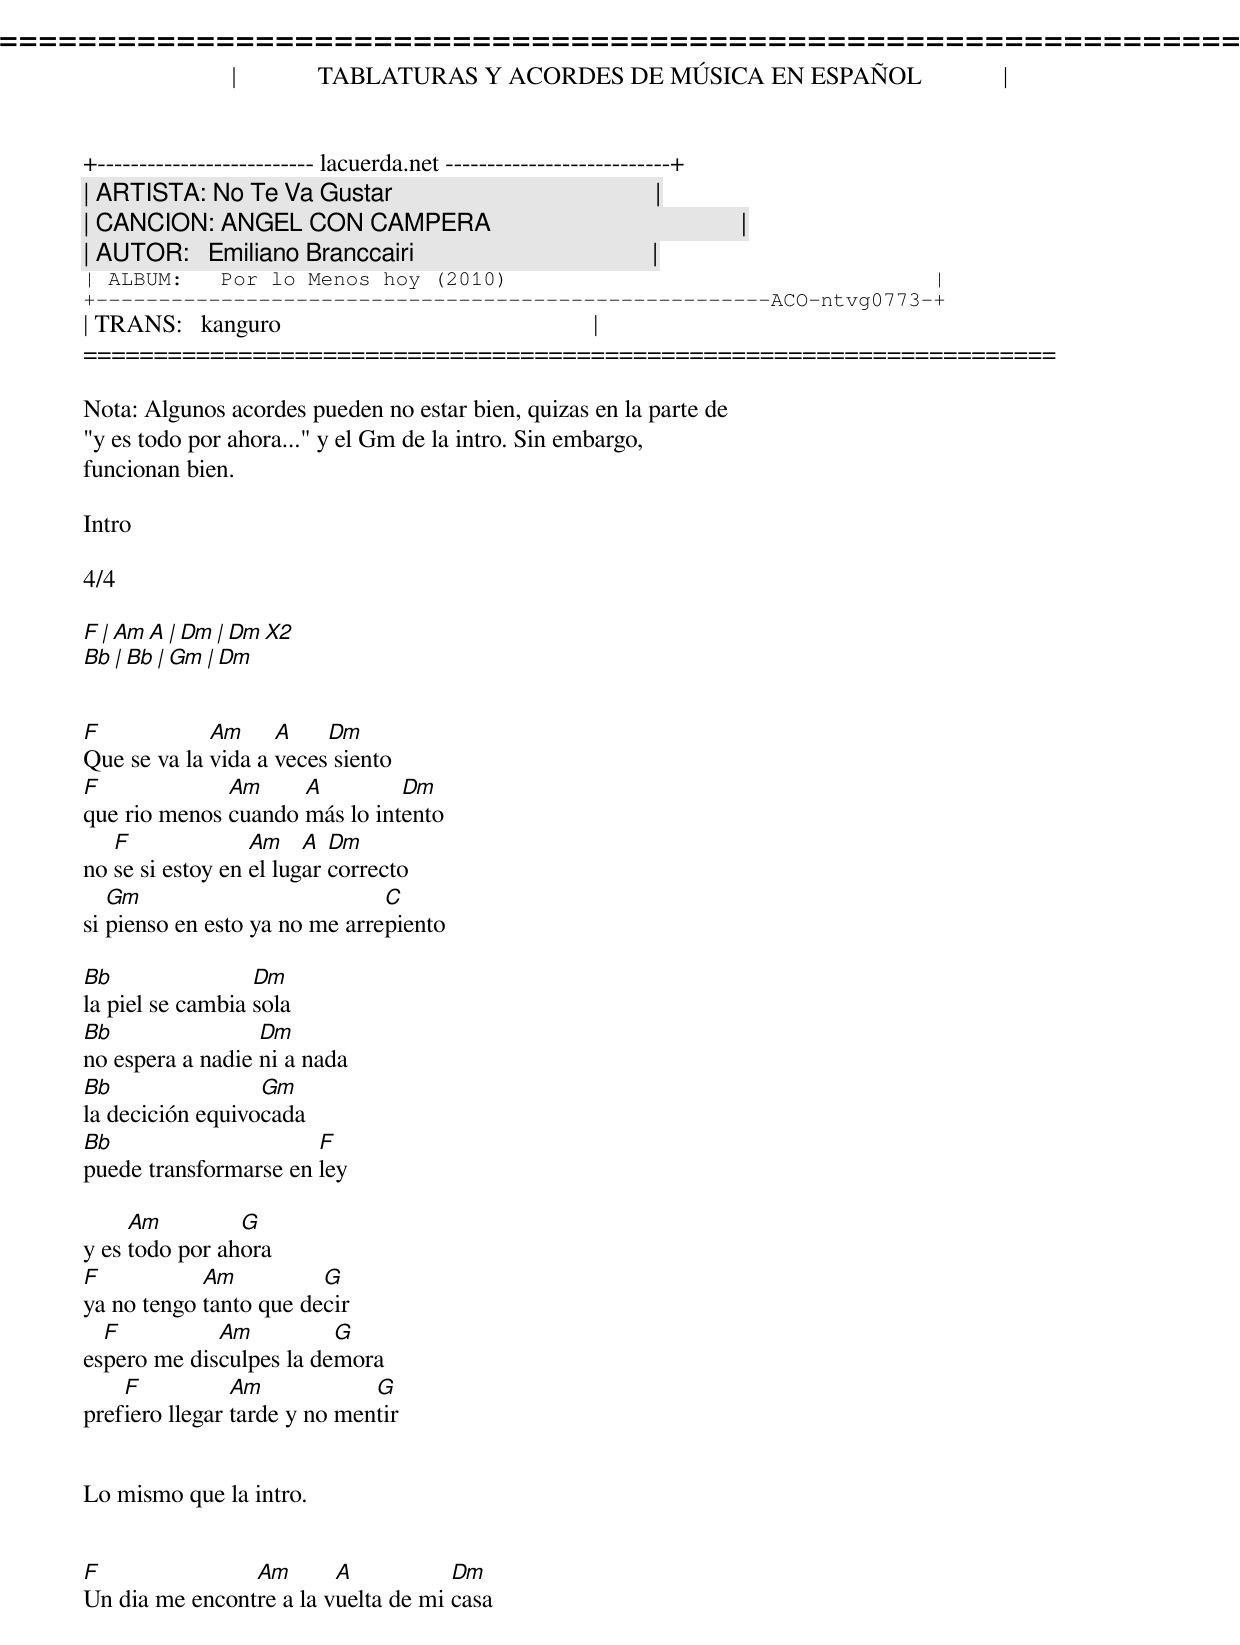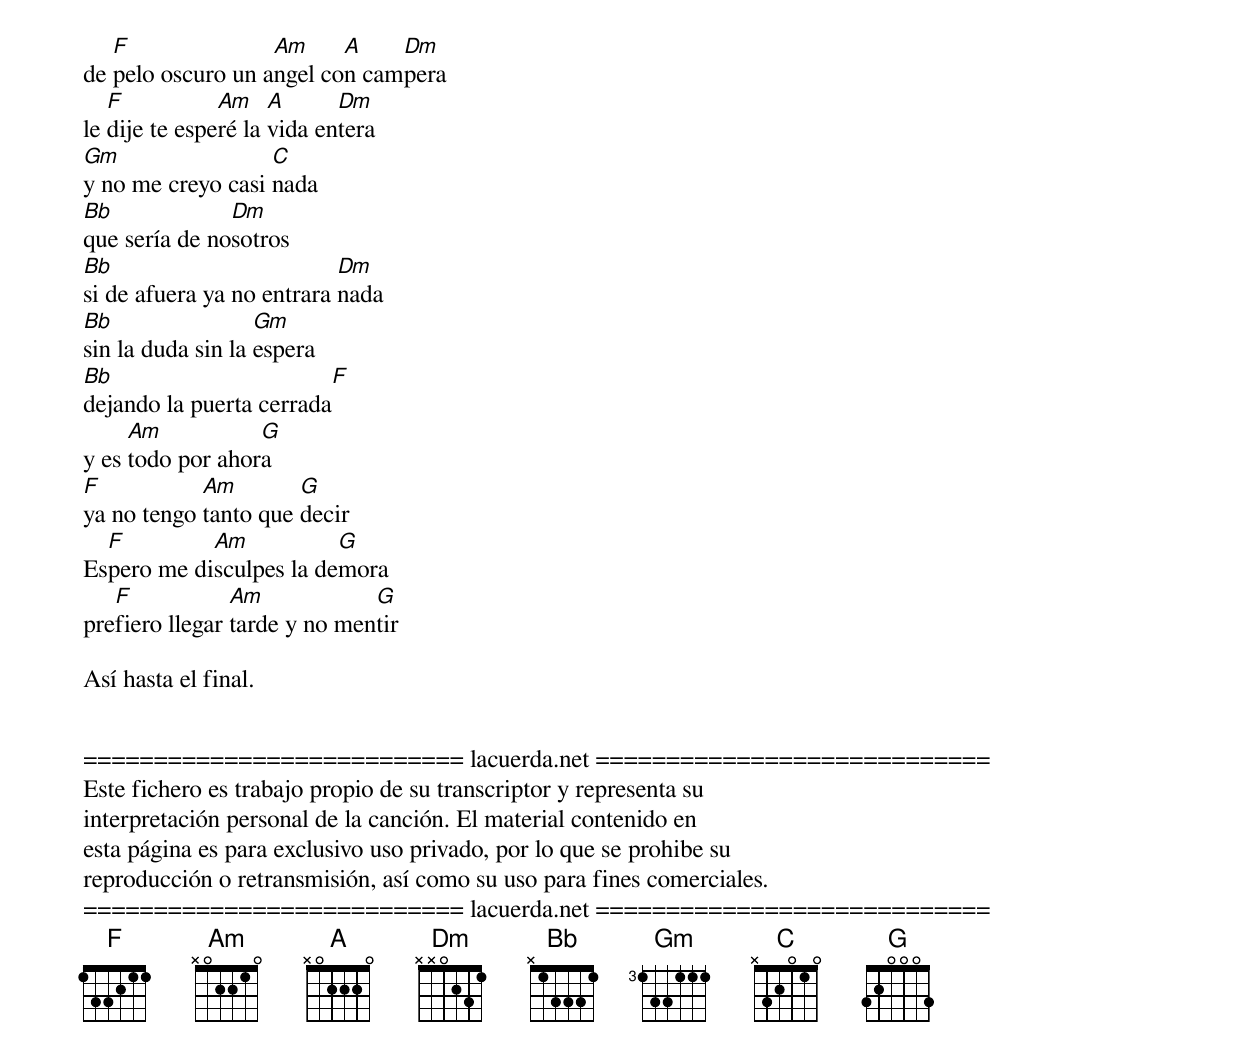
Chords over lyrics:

=====================================================================
|             TABLATURAS Y ACORDES DE MÚSICA EN ESPAÑOL             |
+-------------------------- lacuerda.net ---------------------------+
| ARTISTA: No Te Va Gustar                                          |
| CANCION: ANGEL CON CAMPERA                                        |
| AUTOR:   Emiliano Branccairi                                      |
| ALBUM:   Por lo Menos hoy (2010)                                  |
+------------------------------------------------------ACO-ntvg0773-+
| TRANS:   kanguro                                                  |
=====================================================================

Nota: Algunos acordes pueden no estar bien, quizas en la parte de
"y es todo por ahora..." y el Gm de la intro. Sin embargo,
funcionan bien.

Intro

4/4

F | Am A | Dm | Dm  X2
Bb | Bb | Gm | Dm


F            Am     A    Dm
Que se va la vida a veces siento
F             Am     A         Dm
que rio menos cuando más lo intento
   F              Am    A  Dm
no se si estoy en el lugar correcto
   Gm                          C
si pienso en esto ya no me arrepiento

Bb                Dm
la piel se cambia sola
Bb                Dm
no espera a nadie ni a nada
Bb                Gm
la decición equivocada
Bb                     F
puede transformarse en ley

     Am         G
y es todo por ahora
F           Am          G
ya no tengo tanto que decir
  F          Am          G
espero me disculpes la demora
    F           Am            G
prefiero llegar tarde y no mentir


Lo mismo que la intro.


F               Am       A           Dm
Un dia me encontre a la vuelta de mi casa
   F               Am     A    Dm
de pelo oscuro un angel con campera
   F           Am    A      Dm
le dije te esperé la vida entera
Gm                 C
y no me creyo casi nada
Bb             Dm
que sería de nosotros
Bb                         Dm
si de afuera ya no entrara nada
Bb                 Gm
sin la duda sin la espera
Bb                       F
dejando la puerta cerrada
     Am           G
y es todo por ahora
F           Am        G
ya no tengo tanto que decir
  F         Am           G
Espero me disculpes la demora
   F            Am            G
prefiero llegar tarde y no mentir

Así hasta el final.


=========================== lacuerda.net ============================
Este fichero es trabajo propio de su transcriptor y representa su
interpretación personal de la canción. El material contenido en
esta página es para exclusivo uso privado, por lo que se prohibe su
reproducción o retransmisión, así como su uso para fines comerciales.
=========================== lacuerda.net ============================
